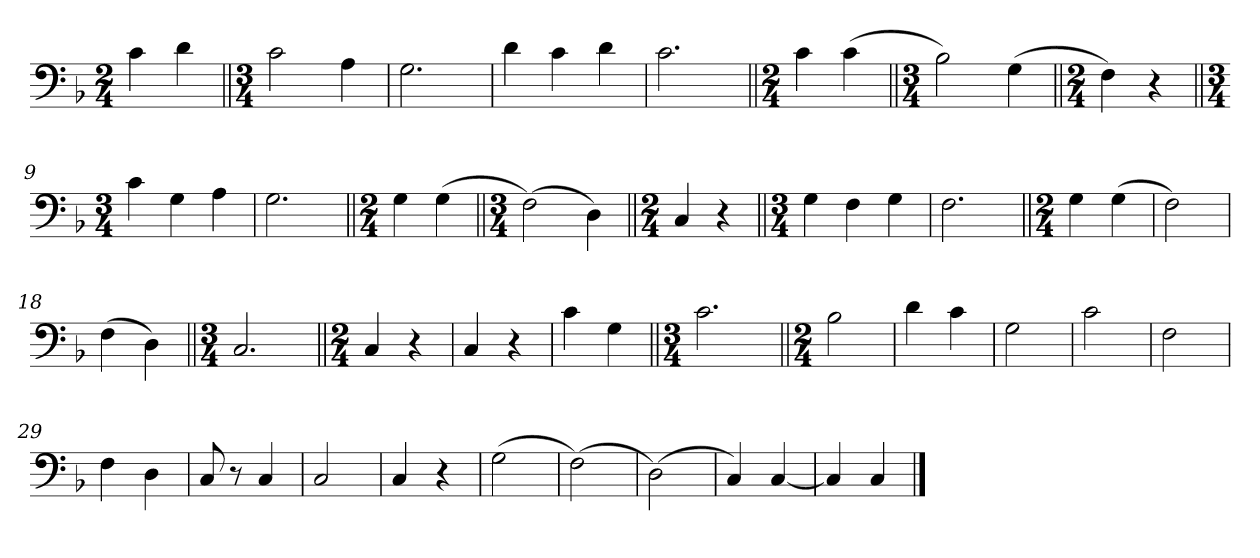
**kern
*part1
*staff1
*clefF4
*k[b-]
*M2/4
=1
4c\
4d\
=2||
*M3/4
2c\
4A\
=3
2.G\
=4
4d\
4c\
4d\
=5
2.c\
=6||
*M2/4
4c\
(4c\
=7||
*M3/4
2B-\)
(4G\
=8||
*M2/4
4F\)
4r
=9||
*M3/4
4c\
4G\
4A\
=10
2.G\
=11||
*M2/4
4G\
(4G\
=12||
*M3/4
(2F\)
4D\)
=13||
*M2/4
4C/
4r
=14||
*M3/4
4G\
4F\
4G\
=15
2.F\
=16||
*M2/4
4G\
(4G\
=17
2F\)
=18
(4F\
4D\)
=19||
*M3/4
2.C/
=20||
*M2/4
4C/
4r
=21
4C/
4r
=22
4c\
4G\
=23||
*M3/4
2.c\
=24||
*M2/4
2B-\
=25
4d\
4c\
=26
2G\
=27
2c\
=28
2F\
=29
4F\
4D\
=30
8C/
8r
4C/
=31
2C/
=32
4C/
4r
=33
(2G\
=34
(2F\)
=35
(2D\)
=36
4C/)
[4C/
=37
4C/]
4C/
==
*-
